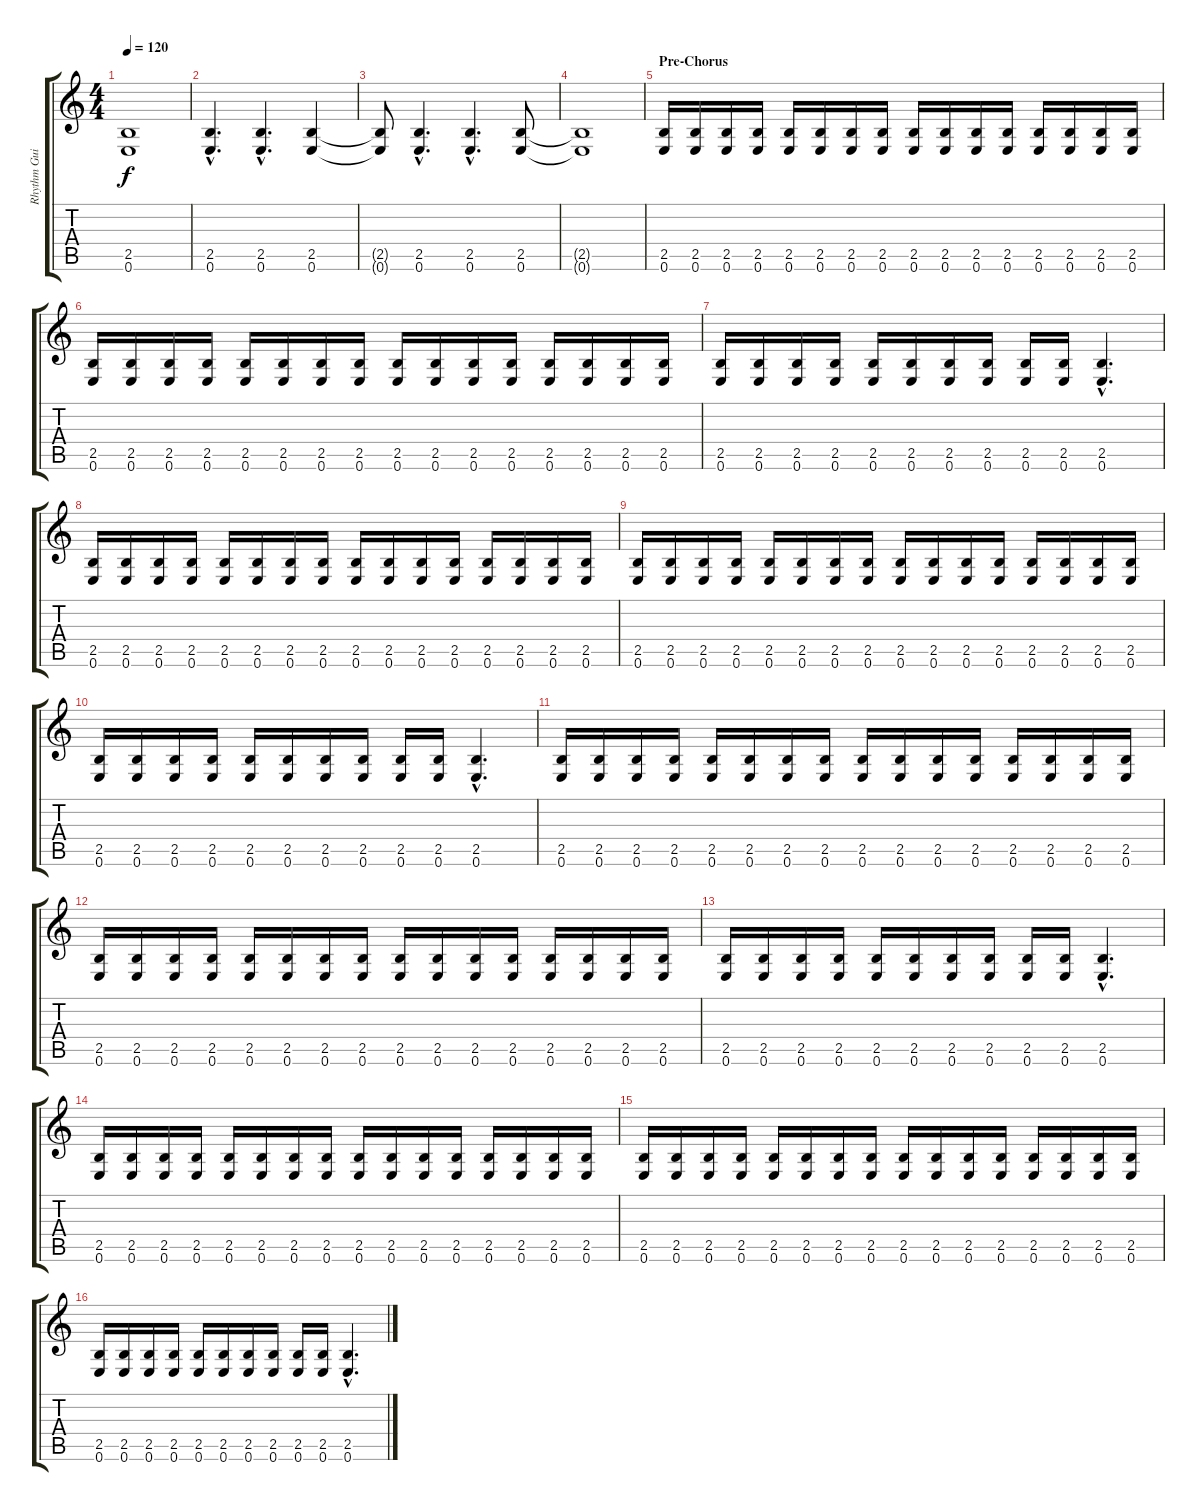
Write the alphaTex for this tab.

\track ("Rhythm Guitar" "Rhythm Gui") {instrument overdrivenguitar}
\staff {score tabs}
\tuning (E4 B3 G3 D3 A2 E2) {hide}
\ts (4 4)
\tempo 120
\clef g2
\ks c
(2.5{t} 0.6{t}).1{dy f} |
(2.5{hac} 0.6{hac}).4{d} (2.5{hac} 0.6{hac}).4{d} (2.5 0.6).4 |
(2.5{t} 0.6{t}).8 (2.5{hac} 0.6{hac}).4{d} (2.5{hac} 0.6{hac}).4{d} (2.5 0.6).8 |
(2.5{t} 0.6{t}).1 |
\section ("" "Pre-Chorus ")
(2.5 0.6).16 (2.5 0.6).16 (2.5 0.6).16 (2.5 0.6).16 (2.5 0.6).16 (2.5 0.6).16 (2.5 0.6).16 (2.5 0.6).16 (2.5 0.6).16 (2.5 0.6).16 (2.5 0.6).16 (2.5 0.6).16 (2.5 0.6).16 (2.5 0.6).16 (2.5 0.6).16 (2.5 0.6).16 |
(2.5 0.6).16 (2.5 0.6).16 (2.5 0.6).16 (2.5 0.6).16 (2.5 0.6).16 (2.5 0.6).16 (2.5 0.6).16 (2.5 0.6).16 (2.5 0.6).16 (2.5 0.6).16 (2.5 0.6).16 (2.5 0.6).16 (2.5 0.6).16 (2.5 0.6).16 (2.5 0.6).16 (2.5 0.6).16 |
(2.5 0.6).16 (2.5 0.6).16 (2.5 0.6).16 (2.5 0.6).16 (2.5 0.6).16 (2.5 0.6).16 (2.5 0.6).16 (2.5 0.6).16 (2.5 0.6).16 (2.5 0.6).16 (2.5{hac} 0.6{hac}).4{d} |
(2.5 0.6).16 (2.5 0.6).16 (2.5 0.6).16 (2.5 0.6).16 (2.5 0.6).16 (2.5 0.6).16 (2.5 0.6).16 (2.5 0.6).16 (2.5 0.6).16 (2.5 0.6).16 (2.5 0.6).16 (2.5 0.6).16 (2.5 0.6).16 (2.5 0.6).16 (2.5 0.6).16 (2.5 0.6).16 |
(2.5 0.6).16 (2.5 0.6).16 (2.5 0.6).16 (2.5 0.6).16 (2.5 0.6).16 (2.5 0.6).16 (2.5 0.6).16 (2.5 0.6).16 (2.5 0.6).16 (2.5 0.6).16 (2.5 0.6).16 (2.5 0.6).16 (2.5 0.6).16 (2.5 0.6).16 (2.5 0.6).16 (2.5 0.6).16 |
(2.5 0.6).16 (2.5 0.6).16 (2.5 0.6).16 (2.5 0.6).16 (2.5 0.6).16 (2.5 0.6).16 (2.5 0.6).16 (2.5 0.6).16 (2.5 0.6).16 (2.5 0.6).16 (2.5{hac} 0.6{hac}).4{d} |
(2.5 0.6).16 (2.5 0.6).16 (2.5 0.6).16 (2.5 0.6).16 (2.5 0.6).16 (2.5 0.6).16 (2.5 0.6).16 (2.5 0.6).16 (2.5 0.6).16 (2.5 0.6).16 (2.5 0.6).16 (2.5 0.6).16 (2.5 0.6).16 (2.5 0.6).16 (2.5 0.6).16 (2.5 0.6).16 |
(2.5 0.6).16 (2.5 0.6).16 (2.5 0.6).16 (2.5 0.6).16 (2.5 0.6).16 (2.5 0.6).16 (2.5 0.6).16 (2.5 0.6).16 (2.5 0.6).16 (2.5 0.6).16 (2.5 0.6).16 (2.5 0.6).16 (2.5 0.6).16 (2.5 0.6).16 (2.5 0.6).16 (2.5 0.6).16 |
(2.5 0.6).16 (2.5 0.6).16 (2.5 0.6).16 (2.5 0.6).16 (2.5 0.6).16 (2.5 0.6).16 (2.5 0.6).16 (2.5 0.6).16 (2.5 0.6).16 (2.5 0.6).16 (2.5{hac} 0.6{hac}).4{d} |
(2.5 0.6).16 (2.5 0.6).16 (2.5 0.6).16 (2.5 0.6).16 (2.5 0.6).16 (2.5 0.6).16 (2.5 0.6).16 (2.5 0.6).16 (2.5 0.6).16 (2.5 0.6).16 (2.5 0.6).16 (2.5 0.6).16 (2.5 0.6).16 (2.5 0.6).16 (2.5 0.6).16 (2.5 0.6).16 |
(2.5 0.6).16 (2.5 0.6).16 (2.5 0.6).16 (2.5 0.6).16 (2.5 0.6).16 (2.5 0.6).16 (2.5 0.6).16 (2.5 0.6).16 (2.5 0.6).16 (2.5 0.6).16 (2.5 0.6).16 (2.5 0.6).16 (2.5 0.6).16 (2.5 0.6).16 (2.5 0.6).16 (2.5 0.6).16 |
(2.5 0.6).16 (2.5 0.6).16 (2.5 0.6).16 (2.5 0.6).16 (2.5 0.6).16 (2.5 0.6).16 (2.5 0.6).16 (2.5 0.6).16 (2.5 0.6).16 (2.5 0.6).16 (2.5{hac} 0.6{hac}).4{d}
